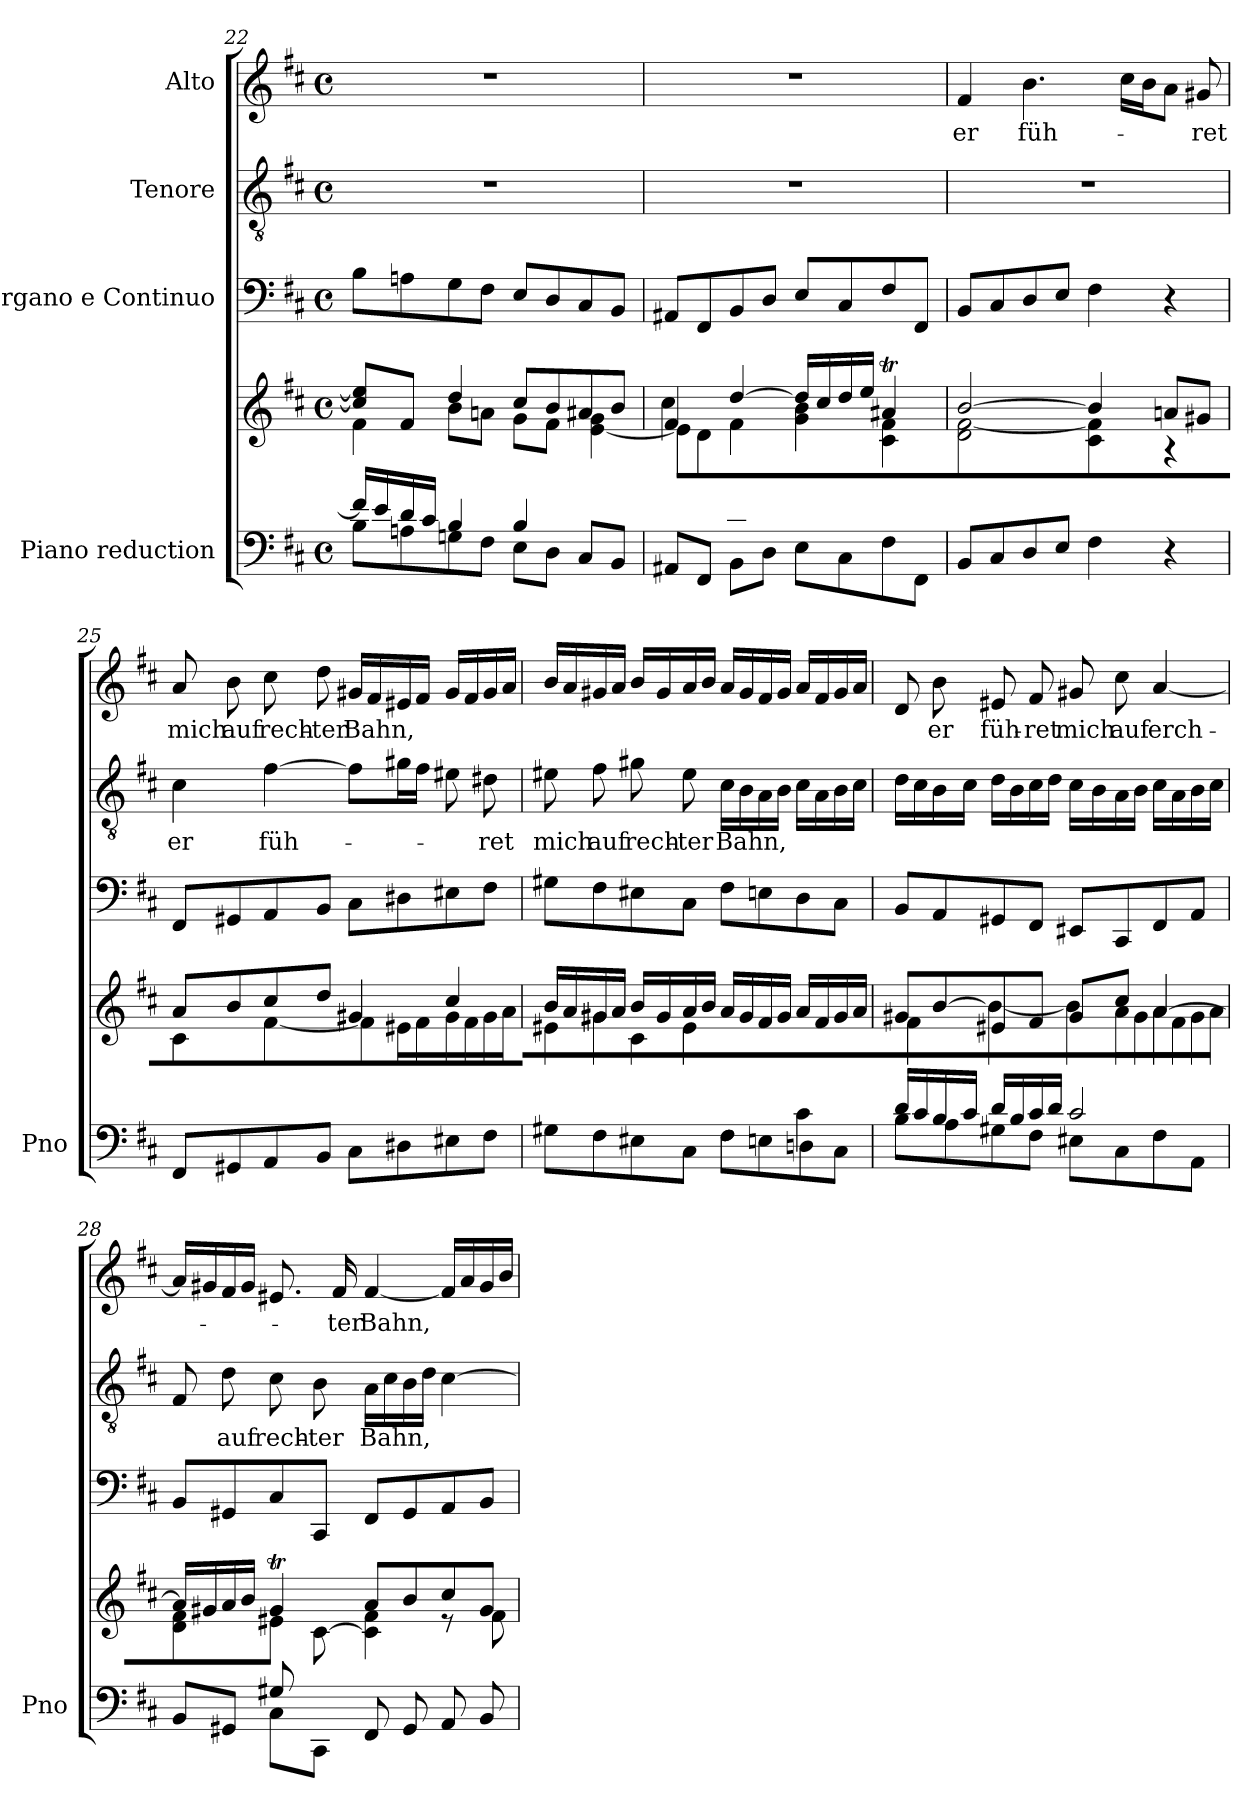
**kern	**kern	**kern	**kern	**text	**kern	**text
*part4	*part4	*part3	*part2	*part2	*part1	*part1
*staff5	*staff4	*staff3	*staff2	*staff2	*staff1	*staff1
*I"Piano reduction	*	*I"Organo e Continuo	*I"Tenore	*	*I"Alto	*
*I'Pno	*	*	*	*	*	*
*clefF4	*clefG2	*clefF4	*clefGv2	*	*clefG2	*
*k[f#c#]	*k[f#c#]	*k[f#c#]	*k[f#c#]	*	*k[f#c#]	*
*M4/4	*M4/4	*M4/4	*M4/4	*	*M4/4	*
*met(c)	*met(c)	*met(c)	*met(c)	*	*met(c)	*
=22	=22	=22	=22	=22	=22	=22
*^	*^	*	*	*	*	*
16f#/LL]	8B\L	8cc#/] 8ee/]L	4f#\	8B\L	1r	.	1r	.
16e/	.	.	.	.	.	.	.	.
16d/	8An\	8f#/J	.	8An\	.	.	.	.
16c#/JJ	.	.	.	.	.	.	.	.
4B/	8Gn\	4dd/	8b\L	8G\	.	.	.	.
.	8F#\J	.	8an\J	8F#\J	.	.	.	.
4B/	8E\L	8cc#/L	8g\L	8E/L	.	.	.	.
.	8D\J	8b/	8f#\J	8D/	.	.	.	.
8C#/L	4ryy	8a#X/	[4e\ 4g\	8C#/	.	.	.	.
8BB/J	.	8b/J	.	8BB/J	.	.	.	.
=23	=23	=23	=23	=23	=23	=23	=23	=23
*	*	*	*^	*	*	*	*	*
4ryy	8AA#X/L	4f#/	4cc#\	8e\L]	8AA#X/L	1r	.	1r	.
.	8FF#/J	.	.	8d\	8FF#/	.	.	.	.
8c#/	8BB\L	[4dd/	4f#\	2.ryy	8BB/	.	.	.	.
8B/J	8D\J	.	.	.	8D/J	.	.	.	.
2ryy	8E\L	16dd/LL]	4g\ 4b\	.	8E/L	.	.	.	.
.	.	16cc#/	.	.	.	.	.	.	.
.	8C#\	16dd/	.	.	8C#/	.	.	.	.
.	.	16ee/JJ	.	.	.	.	.	.	.
.	8F#\	4a#Xt/	4c#\ 4f#\	.	8F#/	.	.	.	.
.	8FF#\J	.	.	.	8FF#/J	.	.	.	.
*	*	*	*v	*v	*	*	*	*	*
!!LO:LB:g=z
=24	=24	=24	=24	=24	=24	=24	=24	=24
!	!	!	!	!	!	!	!	!LO:LY:b
*v	*v	*	*	*	*	*	*	*
8BB/L	[2b/	2d\ [2f#\	8BB/L	1r	.	4f#/	er
8C#/	.	.	8C#/	.	.	.	.
!	!	!	!	!	!	!	!LO:LY:b
8D/	.	.	8D/	.	.	4.b\	füh-
8E/J	.	.	8E/J	.	.	.	.
4F#\	4b/]	4c#\ 4f#\]	4F#\	.	.	.	.
.	.	.	.	.	.	16cc#\LL	.
.	.	.	.	.	.	16b\J	.
4r	8an/L	4r	4r	.	.	8a\J	.
!	!	!	!	!	!	!	!LO:LY:b
.	8g#X/J	.	.	.	.	8g#X/	-ret
=25	=25	=25	=25	=25	=25	=25	=25
!	!	!	!	!	!LO:LY:b	!	!LO:LY:b
8FF#/L	8a/L	4c#\	8FF#/L	4c#\	er	8a/	mich
!	!	!	!	!	!	!	!LO:LY:b
8GG#X/	8b/	.	8GG#X/	.	.	8b\	auf
!	!	!	!	!	!LO:LY:b	!	!LO:LY:b
8AA/	8cc#/	[4f#\	8AA/	[4f#\	füh-	8cc#\	rech-
!	!	!	!	!	!	!	!LO:LY:b
8BB/J	8dd/J	.	8BB/J	.	.	8dd\	-ter
!	!	!	!	!	!	!	!LO:LY:b
8C#\L	4g#X/	8f#\L]	8C#\L	8f#\L]	.	16g#X/LL	Bahn,
.	.	.	.	.	.	16f#/	.
8D#X\	.	16e#X\L	8D#X\	16g#X\L	.	16e#X/	.
.	.	16f#\JJ	.	16f#\JJ	.	16f#/JJ	.
8E#X\	4cc#/	16g#\LL	8E#X\	8e#X\	.	16g#/LL	.
.	.	16f#\	.	.	.	16f#/	.
!	!	!	!	!	!LO:LY:b	!	!
8F#\J	.	16g#\	8F#\J	8d#X\	-ret	16g#/	.
.	.	16a\JJ	.	.	.	16a/JJ	.
=26	=26	=26	=26	=26	=26	=26	=26
*^	*	*	*	*	*	*	*
!	!	!	!	!	!	!LO:LY:b	!	!
2ryy	8G#X\L	16b/LL	8e#X\L	8G#X\L	8e#X\	mich	16b/LL	.
.	.	16a/	.	.	.	.	16a/	.
!	!	!	!	!	!	!LO:LY:b	!	!
.	8F#\	16g#X/	8g#\	8F#\	8f#\	auf	16g#X/	.
.	.	16a/JJ	.	.	.	.	16a/JJ	.
!	!	!	!	!	!	!LO:LY:b	!	!
.	8E#X\	16b/LL	8c#\	8E#X\	8g#X\	rech-	16b/LL	.
.	.	16g#/	.	.	.	.	16g#/	.
!	!	!	!	!	!	!LO:LY:b	!	!
.	8C#\J	16a/	8e#\J	8C#\J	8e#\	-ter	16a/	.
.	.	16b/JJ	.	.	.	.	16b/JJ	.
!	!	!	!	!	!	!LO:LY:b	!	!
4F#\	8F#\L	16a/LL	2ryy	8F#\L	16c#\LL	-Bahn,	16a/LL	.
.	.	16g#/	.	.	16B\	.	16g#/	.
.	8En\	16f#/	.	8En\	16A\	.	16f#/	.
.	.	16g#/JJ	.	.	16B\JJ	.	16g#/JJ	.
4c#\	8Dn\	16a/LL	.	8D\	16c#\LL	.	16a/LL	.
.	.	16f#/	.	.	16A\	.	16f#/	.
.	8C#\J	16g#/	.	8C#\J	16B\	.	16g#/	.
.	.	16a/JJ	.	.	16c#\JJ	.	16a/JJ	.
=27	=27	=27	=27	=27	=27	=27	=27	=27
16d/LL	8B\L	8g#X/L	4f#\	8BB/L	16d\LL	.	8d/	.
16c#/	.	.	.	.	16c#\	.	.	.
!	!	!	!	!	!	!	!	!LO:LY:b
16B/	8A\	[8b/	.	8AA/	16B\	.	8b\	er
16c#/JJ	.	.	.	.	16c#\JJ	.	.	.
!	!	!	!	!	!	!	!	!LO:LY:b
16d/LL	8G#X\	8e#X/	4b\_	8GG#X/	16d\LL	.	8e#X/	füh-
16B/	.	.	.	.	16B\	.	.	.
!	!	!	!	!	!	!	!	!LO:LY:b
16c#/	8F#\J	8f#/J	.	8FF#/J	16c#\	.	8f#/	-ret
16d/JJ	.	.	.	.	16d\JJ	.	.	.
!	!	!	!	!	!	!	!	!LO:LY:b
2c#/	8E#X\L	8g#/L	8b\L]	8EE#X/L	16c#\LL	.	8g#X/	mich
.	.	.	.	.	16B\	.	.	.
!	!	!	!	!	!	!	!	!LO:LY:b
.	8C#\	8cc#/J	16a\L	8CC#/	16A\	.	8cc#\	auf
.	.	.	16g#\JJ	.	16B\JJ	.	.	.
!	!	!	!	!	!	!	!	!LO:LY:b
.	8F#\	[4a/	16a\LL	8FF#/	16c#\LL	.	[4a/	erch-
.	.	.	16f#\	.	16A\	.	.	.
.	8AA\J	.	16g#\	8AA/J	16B\	.	.	.
.	.	.	16a\JJ	.	16c#\JJ	.	.	.
!!LO:PB:g=z
=28	=28	=28	=28	=28	=28	=28	=28	=28
*	*	*	*^	*	*	*	*	*
8BB/L	4ryy	16a/LL]	4d\ 4f#\	4.ryy	8BB/L	8F#/	.	16a/LL]	.
.	.	16g#X/	.	.	.	.	.	16g#X/	.
!	!	!	!	!	!	!	!LO:LY:b	!	!
8GG#X/J	.	16a/	.	.	8GG#X/	8d\	auf	16f#/	.
.	.	16b/JJ	.	.	.	.	.	16g#/JJ	.
!	!	!	!	!	!	!	!LO:LY:b	!	!
8G#X/L	8C#\L	4g#t/	4e#X\	.	8C#/	8c#\	rech-	8.e#X/	.
!	!	!	!	!	!	!	!LO:LY:b	!	!
8ryy	8CC#\J	.	.	[8c#\J	8CC#/J	8B\	-ter	.	.
!	!	!	!	!	!	!	!	!	!LO:LY:b
.	.	.	.	.	.	.	.	16f#/	-ter
!	!	!	!	!	!	!	!LO:LY:b	!	!LO:LY:b
8FF#/L	2ryy	8a/L	4c#\] 4f#\	2ryy	8FF#/L	16A\LL	Bahn,	[4f#/	Bahn,
.	.	.	.	.	.	16c#\	.	.	.
8GG#/	.	8b/	.	.	8GG#/	16B\	.	.	.
.	.	.	.	.	.	16d\JJ	.	.	.
8AA/	.	8cc#/	8r	.	8AA/	[4c#\	.	16f#/LL]	.
.	.	.	.	.	.	.	.	16a/	.
8BB/J	.	8g#/J	8f#\	.	8BB/J	.	.	16g#/	.
.	.	.	.	.	.	.	.	16b/JJ	.
*v	*v	*	*	*	*	*	*	*	*
*	*v	*v	*v	*	*	*	*	*
=	=	=	=	=	=	=
*-	*-	*-	*-	*-	*-	*-
